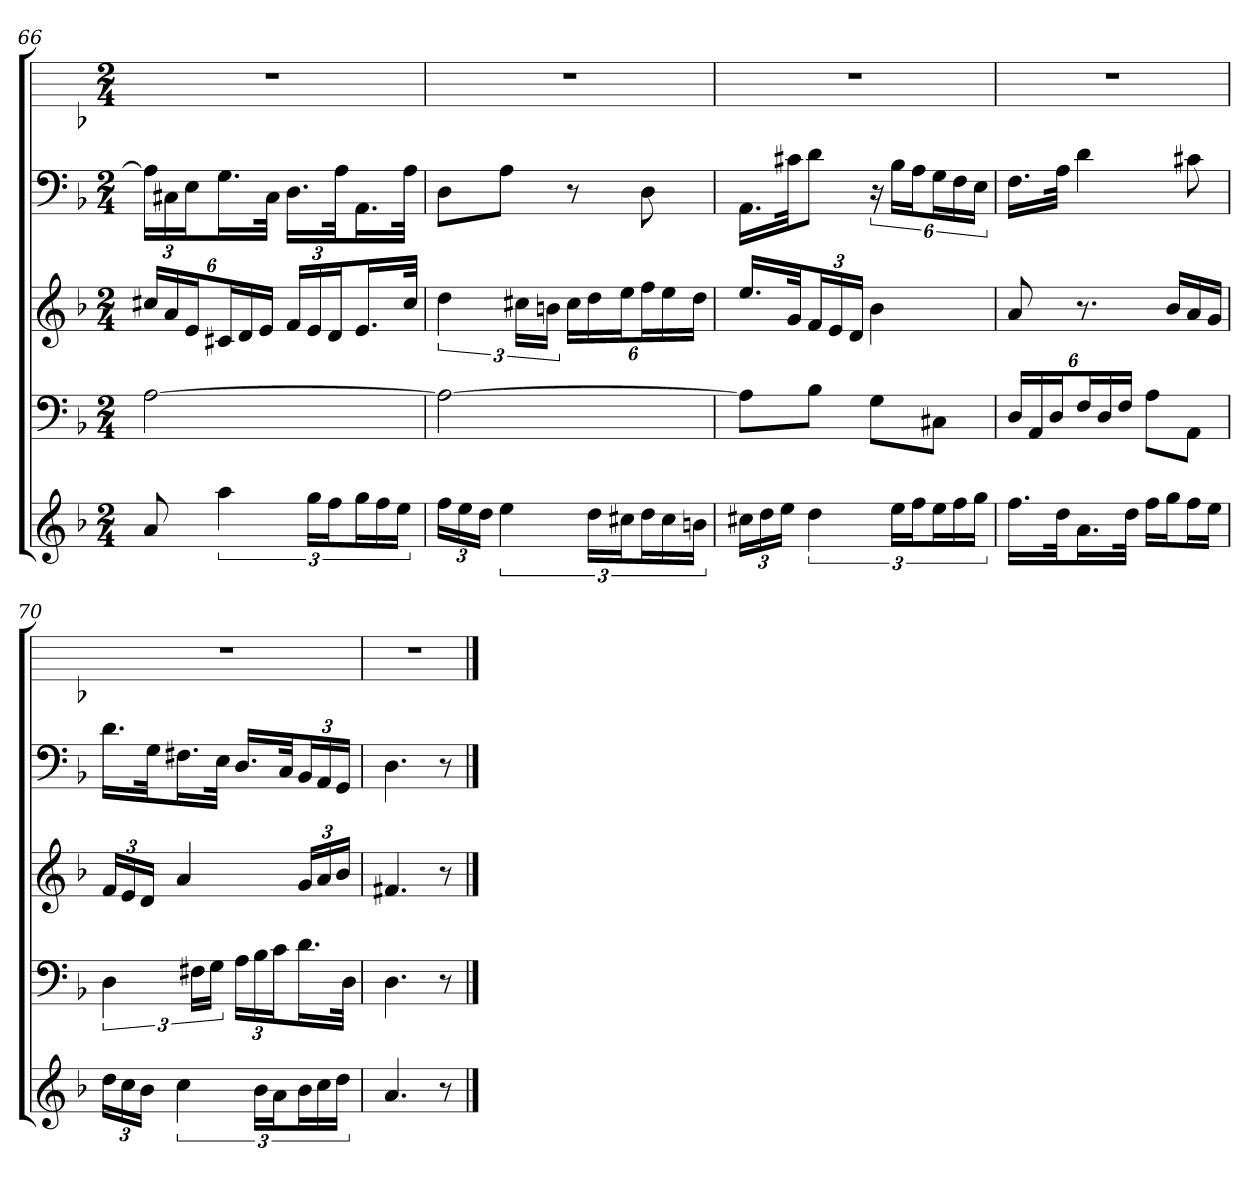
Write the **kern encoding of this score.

**kern	**kern	**kern	**kern	**kern
*part5	*part4	*part3	*part2	*part1
*staff5	*staff4	*staff3	*staff2	*staff1
*k[b-]	*k[b-]	*k[b-]	*k[b-]	*k[b-]
*d:	*d:	*d:	*d:	*d:
*M2/4	*M2/4	*M2/4	*M2/4	*M2/4
=66	=66	=66	=66	=66
8a	[2A	24cc#XLL	24ALL]	2r
.	.	24a	24C#X	.
.	.	24eJ	24EJ	.
6aa	.	24c#XL	16.GL	.
.	.	24d	.	.
.	.	24eJJ	.	.
.	.	.	32C#JJk	.
.	.	24fLL	16.DLL	.
24ggLL	.	24e	.	.
24ffJ	.	24dJ	.	.
.	.	.	32AJk	.
24ggL	.	16.eL	16.AAL	.
24ff	.	.	.	.
24eeJJ	.	.	.	.
.	.	32cc#JJk	32AJJk	.
=67	=67	=67	=67	=67
24ffLL	2A_	6dd	8DL	2r
24ee	.	.	.	.
24ddJJ	.	.	.	.
6ee	.	.	8AJ	.
.	.	24cc#XLL	.	.
.	.	24bnJJ	.	.
.	.	24cc#LL	8r	.
24ddLL	.	24dd	.	.
24cc#XJ	.	24eeJ	.	.
24ddL	.	24ffL	8D	.
24cc#	.	24ee	.	.
24bnJJ	.	24ddJJ	.	.
=68	=68	=68	=68	=68
24cc#XLL	8AL]	16.eeLL	16.AALL	2r
24dd	.	.	.	.
24eeJJ	.	.	.	.
.	.	32gJk	32c#XJk	.
6dd	8B-J	24fL	8dJ	.
.	.	24e	.	.
.	.	24dJJ	.	.
.	8GL	4b-	24r	.
24eeLL	.	.	24B-LL	.
24ffJ	.	.	24AJ	.
24eeL	8C#XJ	.	24GL	.
24ff	.	.	24F	.
24ggJJ	.	.	24EJJ	.
=69	=69	=69	=69	=69
16.ffLL	24DLL	8a	16.FLL	2r
.	24AA	.	.	.
.	24DJ	.	.	.
32ddJk	.	.	32AJJk	.
16.aL	24FL	8.r	4d	.
.	24D	.	.	.
.	24FJJ	.	.	.
32ddJJk	.	.	.	.
16ffLL	8AL	.	.	.
16ggJ	.	16b-LL	.	.
16ffL	8AAJ	16a	8c#X	.
16eeJJ	.	16gJJ	.	.
=70	=70	=70	=70	=70
24ddLL	6D	24fLL	16.dLL	2r
24cc	.	24e	.	.
24b-JJ	.	24dJJ	.	.
.	.	.	32GJk	.
6cc	.	4a	16.F#XL	.
.	24F#XLL	.	.	.
.	24GJJ	.	.	.
.	.	.	32EJJk	.
.	24ALL	.	16.DLL	.
24b-LL	24B-	.	.	.
24aJ	24cJ	.	.	.
.	.	.	32CJk	.
24b-L	16.dL	24gLL	24BB-L	.
24cc	.	24a	24AA	.
24ddJJ	.	24b-JJ	24GGJJ	.
.	32DJJk	.	.	.
=71	=71	=71	=71	=71
4.a	4.D	4.f#X	4.D	2r
8r	8r	8r	8r	.
==	==	==	==	==
*-	*-	*-	*-	*-
